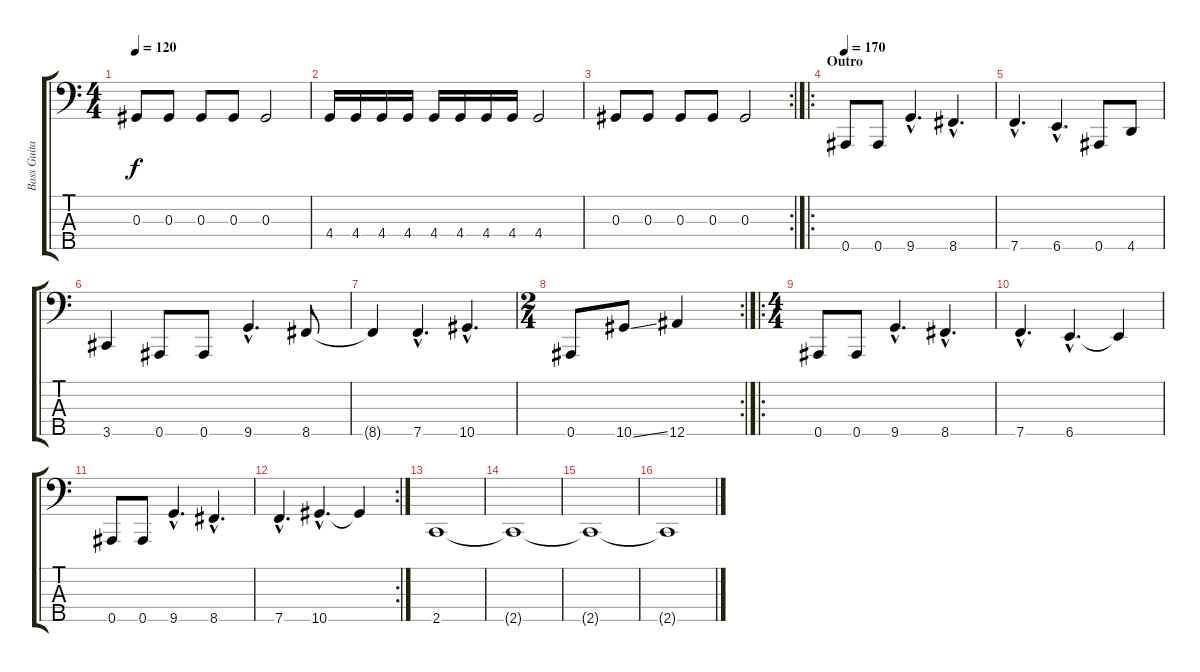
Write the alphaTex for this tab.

\track ("Bass Guitar" "Bass Guita") {instrument electricbassfinger}
\staff {score tabs}
\tuning (Gb2 Db2 Ab1 Eb1 Bb0) {hide}
\ts (4 4)
\tempo 120
\clef f4
\ks c
0.3.8{dy f} 0.3.8 0.3.8 0.3.8 0.3.2 |
4.4.16 4.4.16 4.4.16 4.4.16 4.4.16 4.4.16 4.4.16 4.4.16 4.4.2 |
\rc 2
0.3.8 0.3.8 0.3.8 0.3.8 0.3.2 |
\ro
\section ("" "Outro")
\tempo 170
0.5.8 0.5.8 9.5{hac}.4{d} 8.5{hac}.4{d} |
7.5{hac}.4{d} 6.5{hac}.4{d} 0.5.8 4.5.8 |
3.5.4 0.5.8 0.5.8 9.5{hac}.4{d} 8.5.8 |
8.5{t}.4 7.5{hac}.4{d} 10.5{hac}.4{d} |
\rc 2
\ts (2 4)
0.5.8 10.5{ss}.8 12.5.4 |
\ro
\ts (4 4)
0.5.8 0.5.8 9.5{hac}.4{d} 8.5{hac}.4{d} |
7.5{hac}.4{d} 6.5{hac}.4{d} 6.5{t}.4 |
0.5.8 0.5.8 9.5{hac}.4{d} 8.5{hac}.4{d} |
\rc 2
7.5{hac}.4{d} 10.5{hac}.4{d} 10.5{t}.4 |
2.5.1 |
2.5{t}.1 |
2.5{t}.1 |
2.5{t}.1{volume 0}
